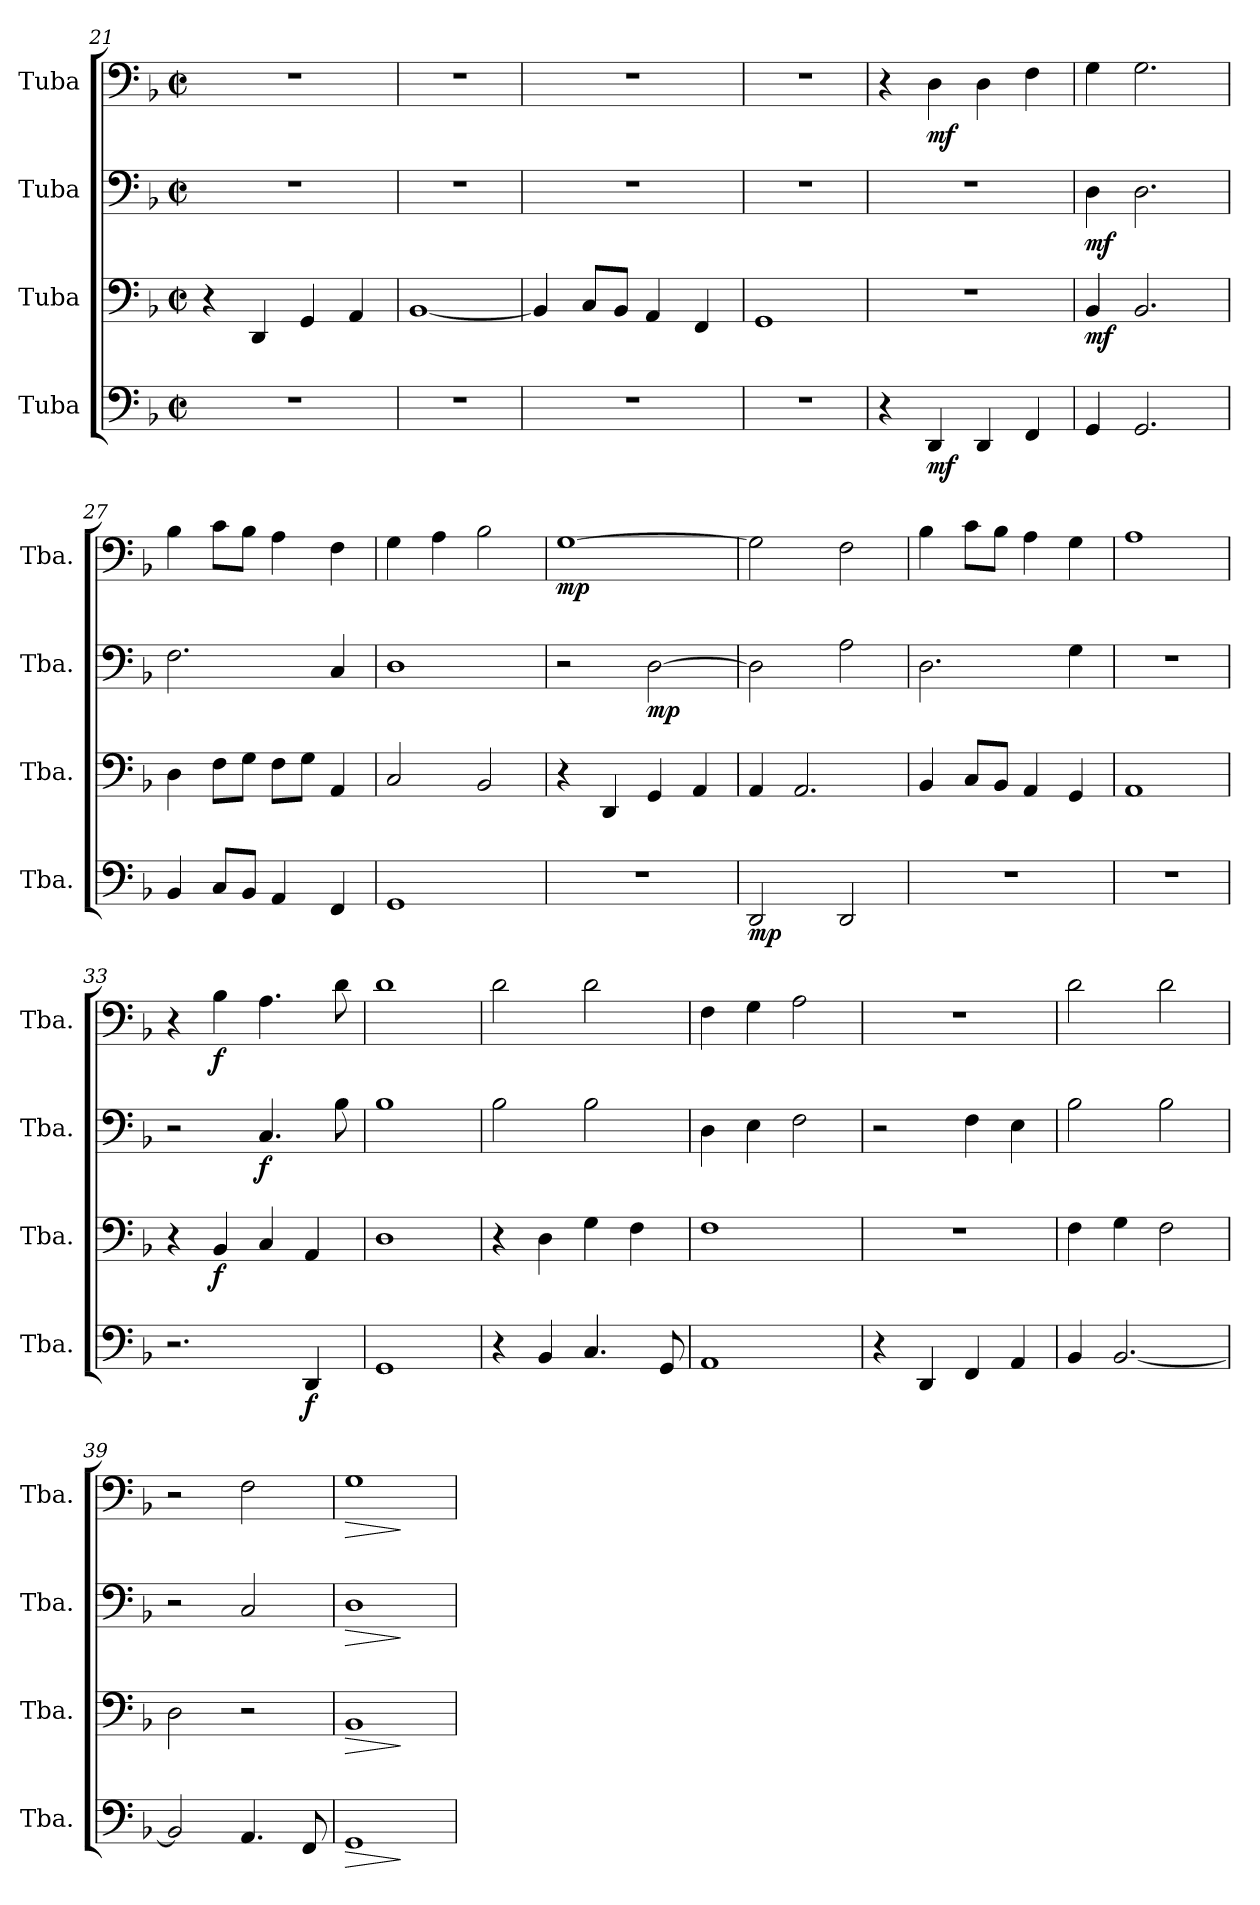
**kern	**dynam	**kern	**dynam	**kern	**dynam	**kern	**dynam
*part4	*part4	*part3	*part3	*part2	*part2	*part1	*part1
*staff4	*staff4	*staff3	*staff3	*staff2	*staff2	*staff1	*staff1
*I"Tuba	*	*I"Tuba	*	*I"Tuba	*	*I"Tuba	*
*I'Tba.	*	*I'Tba.	*	*I'Tba.	*	*I'Tba.	*
!!LO:LB:g=z
*clefF4	*	*clefF4	*	*clefF4	*	*clefF4	*
*k[b-]	*	*k[b-]	*	*k[b-]	*	*k[b-]	*
*M2/2	*	*M2/2	*	*M2/2	*	*M2/2	*
*met(c|)	*	*met(c|)	*	*met(c|)	*	*met(c|)	*
=21	=21	=21	=21	=21	=21	=21	=21
1r	.	4r	.	1r	.	1r	.
.	.	4DD/	.	.	.	.	.
.	.	4GG/	.	.	.	.	.
.	.	4AA/	.	.	.	.	.
=22	=22	=22	=22	=22	=22	=22	=22
1r	.	[1BB-	.	1r	.	1r	.
=23	=23	=23	=23	=23	=23	=23	=23
1r	.	4BB-/]	.	1r	.	1r	.
.	.	8C/L	.	.	.	.	.
.	.	8BB-/J	.	.	.	.	.
.	.	4AA/	.	.	.	.	.
.	.	4FF/	.	.	.	.	.
=24	=24	=24	=24	=24	=24	=24	=24
1r	.	1GG	.	1r	.	1r	.
=25	=25	=25	=25	=25	=25	=25	=25
4r	.	1r	.	1r	.	4r	.
!	!LO:DY:b	!	!	!	!	!	!LO:DY:b
4DD/	mf	.	.	.	.	4D\	mf
4DD/	.	.	.	.	.	4D\	.
4FF/	.	.	.	.	.	4F\	.
=26	=26	=26	=26	=26	=26	=26	=26
!	!	!	!LO:DY:b	!	!LO:DY:b	!	!
4GG/	.	4BB-/	mf	4D\	mf	4G\	.
2.GG/	.	2.BB-/	.	2.D\	.	2.G\	.
=27	=27	=27	=27	=27	=27	=27	=27
4BB-/	.	4D\	.	2.F\	.	4B-\	.
8C/L	.	8F\L	.	.	.	8c\L	.
8BB-/J	.	8G\J	.	.	.	8B-\J	.
4AA/	.	8F\L	.	.	.	4A\	.
.	.	8G\J	.	.	.	.	.
4FF/	.	4AA/	.	4C/	.	4F\	.
=28	=28	=28	=28	=28	=28	=28	=28
1GG	.	2C/	.	1D	.	4G\	.
.	.	.	.	.	.	4A\	.
.	.	2BB-/	.	.	.	2B-\	.
=29	=29	=29	=29	=29	=29	=29	=29
!	!	!	!	!	!	!	!LO:DY:b
1r	.	4r	.	2r	.	[1G	mp
.	.	4DD/	.	.	.	.	.
!	!	!	!	!	!LO:DY:b	!	!
.	.	4GG/	.	[2D\	mp	.	.
.	.	4AA/	.	.	.	.	.
!!LO:PB:g=z
=30	=30	=30	=30	=30	=30	=30	=30
!	!LO:DY:b	!	!	!	!	!	!
2DD/	mp	4AA/	.	2D\]	.	2G\]	.
.	.	2.AA/	.	.	.	.	.
2DD/	.	.	.	2A\	.	2F\	.
=31	=31	=31	=31	=31	=31	=31	=31
1r	.	4BB-/	.	2.D\	.	4B-\	.
.	.	8C/L	.	.	.	8c\L	.
.	.	8BB-/J	.	.	.	8B-\J	.
.	.	4AA/	.	.	.	4A\	.
.	.	4GG/	.	4G\	.	4G\	.
=32	=32	=32	=32	=32	=32	=32	=32
1r	.	1AA	.	1r	.	1A	.
=33	=33	=33	=33	=33	=33	=33	=33
2.r	.	4r	.	2r	.	4r	.
!	!	!	!LO:DY:b	!	!	!	!LO:DY:b
.	.	4BB-/	f	.	.	4B-\	f
!	!	!	!	!	!LO:DY:b	!	!
.	.	4C/	.	4.C/	f	4.A\	.
!	!LO:DY:b	!	!	!	!	!	!
4DD/	f	4AA/	.	.	.	.	.
.	.	.	.	8B-\	.	8d\	.
=34	=34	=34	=34	=34	=34	=34	=34
1GG	.	1D	.	1B-	.	1d	.
=35	=35	=35	=35	=35	=35	=35	=35
4r	.	4r	.	2B-\	.	2d\	.
4BB-/	.	4D\	.	.	.	.	.
4.C/	.	4G\	.	2B-\	.	2d\	.
.	.	4F\	.	.	.	.	.
8GG/	.	.	.	.	.	.	.
=36	=36	=36	=36	=36	=36	=36	=36
1AA	.	1F	.	4D\	.	4F\	.
.	.	.	.	4E\	.	4G\	.
.	.	.	.	2F\	.	2A\	.
=37	=37	=37	=37	=37	=37	=37	=37
4r	.	1r	.	2r	.	1r	.
4DD/	.	.	.	.	.	.	.
4FF/	.	.	.	4F\	.	.	.
4AA/	.	.	.	4E\	.	.	.
=38	=38	=38	=38	=38	=38	=38	=38
4BB-/	.	4F\	.	2B-\	.	2d\	.
[2.BB-/	.	4G\	.	.	.	.	.
.	.	2F\	.	2B-\	.	2d\	.
!!LO:LB:g=z
=39	=39	=39	=39	=39	=39	=39	=39
2BB-/]	.	2D\	.	2r	.	2r	.
4.AA/	.	2r	.	2C/	.	2F\	.
8FF/	.	.	.	.	.	.	.
=40	=40	=40	=40	=40	=40	=40	=40
!	!LO:HP:b	!	!LO:HP:b	!	!LO:HP:b	!	!LO:HP:b
1GG	>	1BB-	>	1D	>	1G	>
.	]	.	]	.	]	.	]
=	=	=	=	=	=	=	=
*-	*-	*-	*-	*-	*-	*-	*-
